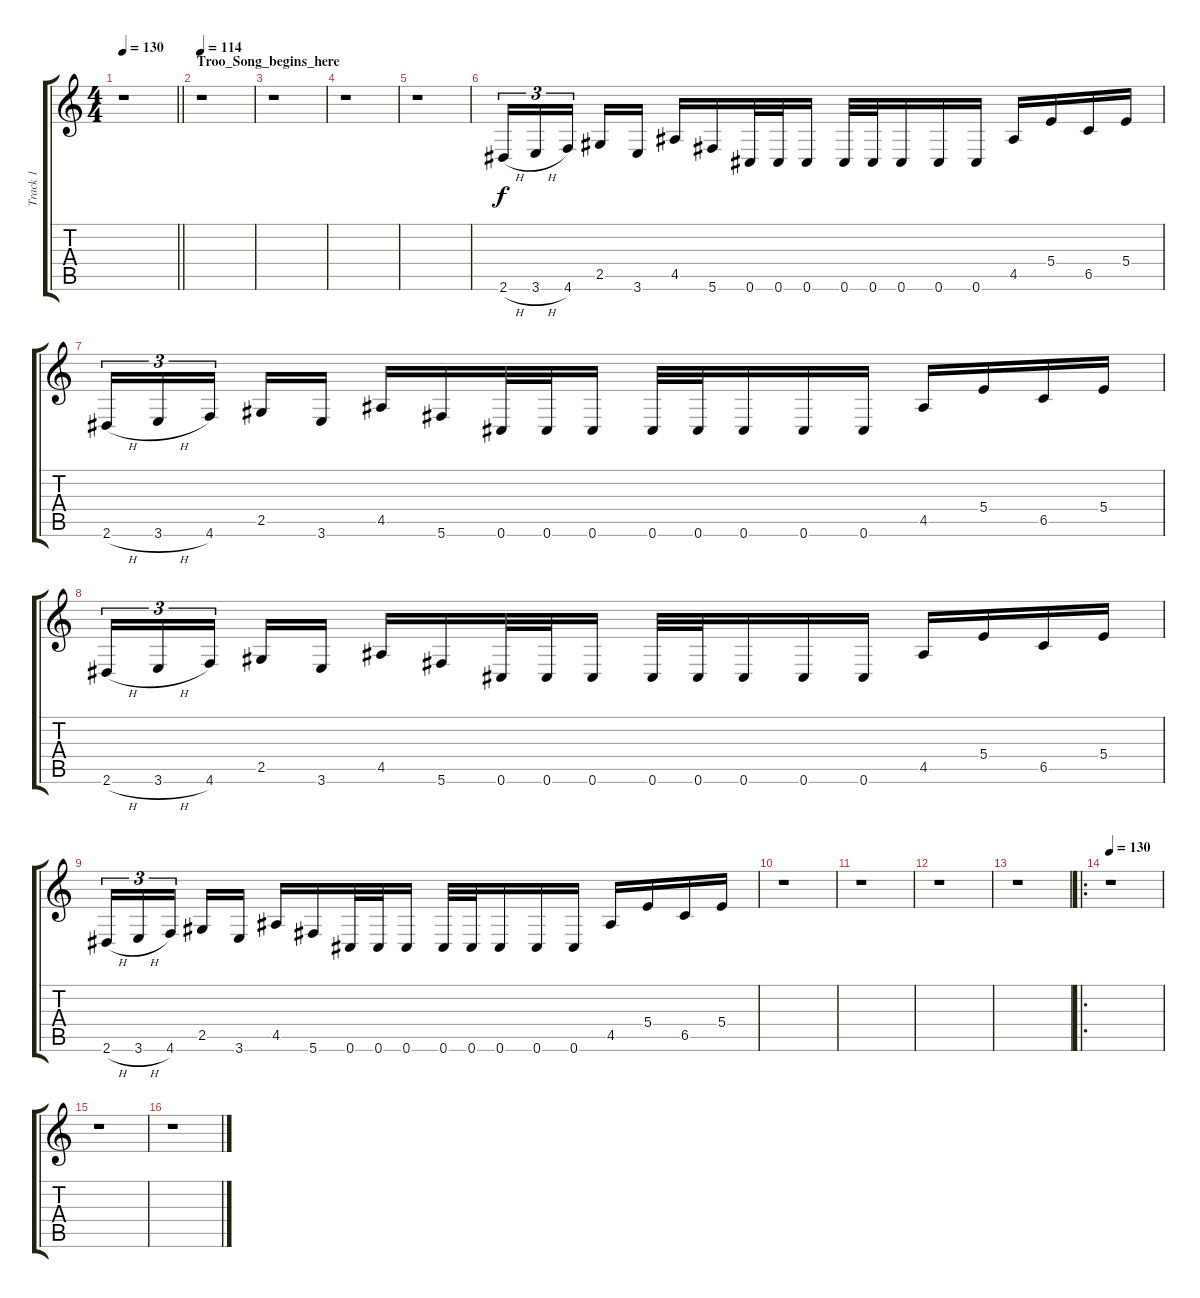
\track ("Track 1" "Track 1") {instrument overdrivenguitar}
\staff {score tabs}
\tuning (Db4 Ab3 E3 B2 Gb2 Db2) {hide}
\ts (4 4)
\tempo 130
\clef g2
\barLineRight lightlight
\ks c
r.1{dy f} |
\section ("" "Troo_Song_begins_here")
\tempo 114
r.1 |
r.1 |
r.1 |
r.1 |
2.6{h}.16{tu (3 2)} 3.6{h}.16{tu (3 2)} 4.6.16{tu (3 2) beam splitsecondary} 2.5.16 3.6.16 4.5.16 5.6.16 0.6.32 0.6.32 0.6.16 0.6.32 0.6.32 0.6.16 0.6.16 0.6.16 4.5.16 5.4.16 6.5.16 5.4.16 |
2.6{h}.16{tu (3 2)} 3.6{h}.16{tu (3 2)} 4.6.16{tu (3 2) beam splitsecondary} 2.5.16 3.6.16 4.5.16 5.6.16 0.6.32 0.6.32 0.6.16 0.6.32 0.6.32 0.6.16 0.6.16 0.6.16 4.5.16 5.4.16 6.5.16 5.4.16 |
2.6{h}.16{tu (3 2)} 3.6{h}.16{tu (3 2)} 4.6.16{tu (3 2) beam splitsecondary} 2.5.16 3.6.16 4.5.16 5.6.16 0.6.32 0.6.32 0.6.16 0.6.32 0.6.32 0.6.16 0.6.16 0.6.16 4.5.16 5.4.16 6.5.16 5.4.16 |
2.6{h}.16{tu (3 2)} 3.6{h}.16{tu (3 2)} 4.6.16{tu (3 2) beam splitsecondary} 2.5.16 3.6.16 4.5.16 5.6.16 0.6.32 0.6.32 0.6.16 0.6.32 0.6.32 0.6.16 0.6.16 0.6.16 4.5.16 5.4.16 6.5.16 5.4.16 |
r.1 |
r.1 |
r.1 |
r.1 |
\ro
\tempo 130
r.1 |
r.1 |
r.1
